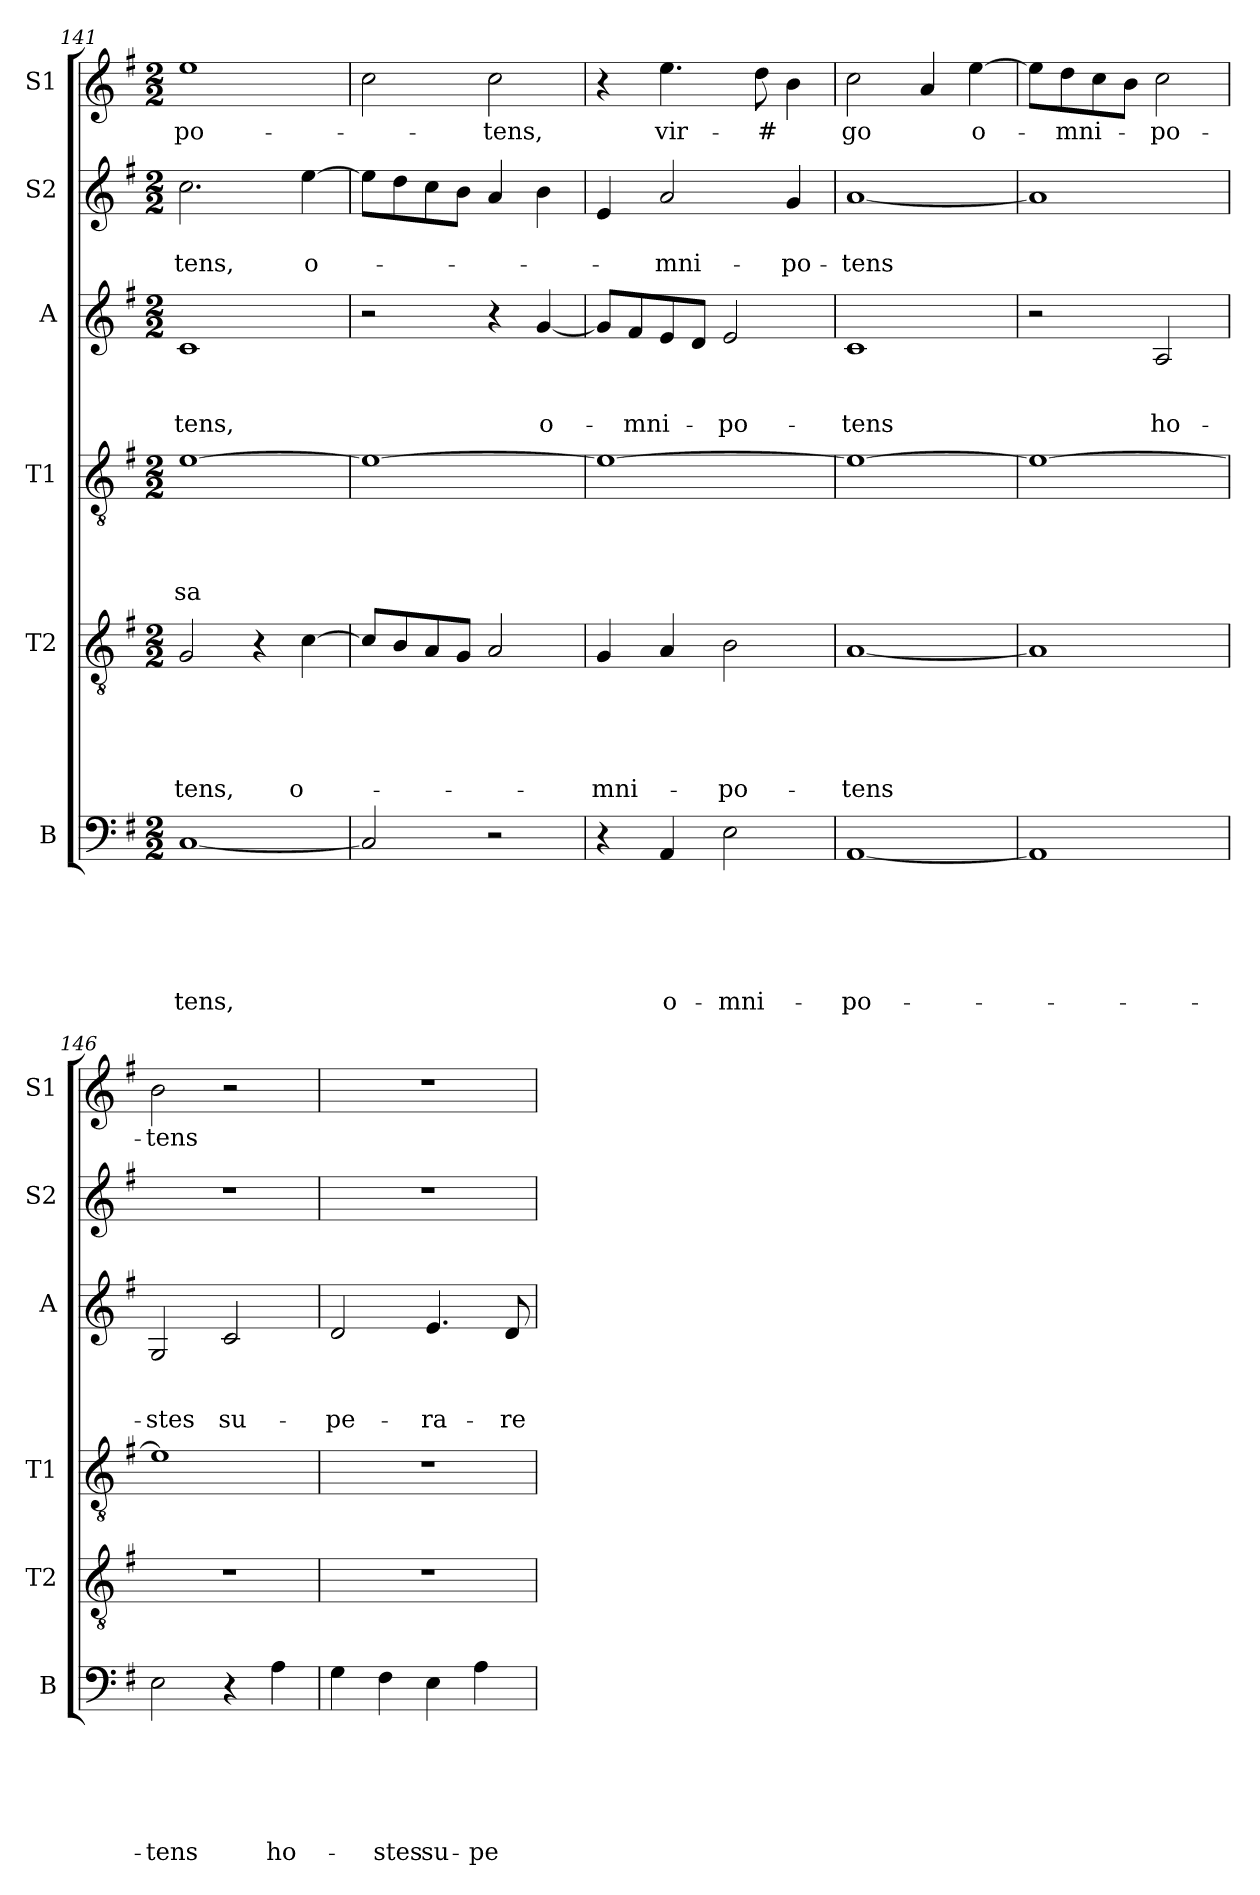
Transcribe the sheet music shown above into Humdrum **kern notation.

**kern	**text	**text	**text	**text	**text	**text	**kern	**text	**text	**text	**text	**text	**kern	**text	**text	**text	**text	**kern	**text	**text	**text	**kern	**text	**text	**kern	**text
*part6	*part6	*part6	*part6	*part6	*part6	*part6	*part5	*part5	*part5	*part5	*part5	*part5	*part4	*part4	*part4	*part4	*part4	*part3	*part3	*part3	*part3	*part2	*part2	*part2	*part1	*part1
*staff6	*staff6	*staff6	*staff6	*staff6	*staff6	*staff6	*staff5	*staff5	*staff5	*staff5	*staff5	*staff5	*staff4	*staff4	*staff4	*staff4	*staff4	*staff3	*staff3	*staff3	*staff3	*staff2	*staff2	*staff2	*staff1	*staff1
*I"B	*	*	*	*	*	*	*I"T2	*	*	*	*	*	*I"T1	*	*	*	*	*I"A	*	*	*	*I"S2	*	*	*I"S1	*
*I'B	*	*	*	*	*	*	*I'T2	*	*	*	*	*	*I'T1	*	*	*	*	*I'A	*	*	*	*I'S2	*	*	*I'S1	*
*clefF4	*	*	*	*	*	*	*clefGv2	*	*	*	*	*	*clefGv2	*	*	*	*	*clefG2	*	*	*	*clefG2	*	*	*clefG2	*
*k[f#]	*	*	*	*	*	*	*k[f#]	*	*	*	*	*	*k[f#]	*	*	*	*	*k[f#]	*	*	*	*k[f#]	*	*	*k[f#]	*
*G:	*	*	*	*	*	*	*G:	*	*	*	*	*	*G:	*	*	*	*	*G:	*	*	*	*G:	*	*	*G:	*
*M2/2	*	*	*	*	*	*	*M2/2	*	*	*	*	*	*M2/2	*	*	*	*	*M2/2	*	*	*	*M2/2	*	*	*M2/2	*
=141	=141	=141	=141	=141	=141	=141	=141	=141	=141	=141	=141	=141	=141	=141	=141	=141	=141	=141	=141	=141	=141	=141	=141	=141	=141	=141
!	!	!	!	!	!	!LO:LY:b	!	!	!	!	!	!LO:LY:b	!	!	!	!	!LO:LY:b	!	!	!	!LO:LY:b	!	!	!LO:LY:b	!	!LO:LY:b
[<1C	.	.	.	.	.	-tens,	2G/	.	.	.	.	-tens,	[>1e	.	.	.	-sa	1c	.	.	-tens,	2.cc\	.	-tens,	1ee	-po-
.	.	.	.	.	.	.	4r	.	.	.	.	.	.	.	.	.	.	.	.	.	.	.	.	.	.	.
!	!	!	!	!	!	!	!	!	!	!	!	!LO:LY:b	!	!	!	!	!	!	!	!	!	!	!	!LO:LY:b	!	!
.	.	.	.	.	.	.	[>4c\	.	.	.	.	o-	.	.	.	.	.	.	.	.	.	[>4ee\	.	o-	.	.
=142	=142	=142	=142	=142	=142	=142	=142	=142	=142	=142	=142	=142	=142	=142	=142	=142	=142	=142	=142	=142	=142	=142	=142	=142	=142	=142
2C/]	.	.	.	.	.	.	8c/L]	.	.	.	.	.	1e_	.	.	.	.	2r	.	.	.	8ee\L]	.	.	2cc\	.
.	.	.	.	.	.	.	8B/	.	.	.	.	.	.	.	.	.	.	.	.	.	.	8dd\	.	.	.	.
.	.	.	.	.	.	.	8A/	.	.	.	.	.	.	.	.	.	.	.	.	.	.	8cc\	.	.	.	.
.	.	.	.	.	.	.	8G/J	.	.	.	.	.	.	.	.	.	.	.	.	.	.	8b\J	.	.	.	.
!	!	!	!	!	!	!	!	!	!	!	!	!	!	!	!	!	!	!	!	!	!	!	!	!	!	!LO:LY:b
2r	.	.	.	.	.	.	2A/	.	.	.	.	.	.	.	.	.	.	4r	.	.	.	4a/	.	.	2cc\	-tens,
!	!	!	!	!	!	!	!	!	!	!	!	!	!	!	!	!	!	!	!	!	!LO:LY:b	!	!	!	!	!
.	.	.	.	.	.	.	.	.	.	.	.	.	.	.	.	.	.	[>4g/	.	.	o-	4b\	.	.	.	.
!!LO:PB:g=z
=143	=143	=143	=143	=143	=143	=143	=143	=143	=143	=143	=143	=143	=143	=143	=143	=143	=143	=143	=143	=143	=143	=143	=143	=143	=143	=143
!	!	!	!	!	!	!	!	!	!	!	!	!LO:LY:b	!	!	!	!	!	!	!	!	!	!	!	!	!	!
4r	.	.	.	.	.	.	4G/	.	.	.	.	-mni-	1e_	.	.	.	.	8g/L]	.	.	.	4e/	.	.	4r	.
!	!	!	!	!	!	!	!	!	!	!	!	!	!	!	!	!	!	!	!	!	!LO:LY:b	!	!	!	!	!
.	.	.	.	.	.	.	.	.	.	.	.	.	.	.	.	.	.	8f#/	.	.	-mni-	.	.	.	.	.
!	!	!	!	!	!	!LO:LY:b	!	!	!	!	!	!	!	!	!	!	!	!	!	!	!	!	!	!LO:LY:b	!	!LO:LY:b
4AA/	.	.	.	.	.	o-	4A/	.	.	.	.	.	.	.	.	.	.	8e/	.	.	.	2a/	.	-mni-	4.ee\	vir-
.	.	.	.	.	.	.	.	.	.	.	.	.	.	.	.	.	.	8d/J	.	.	.	.	.	.	.	.
!	!	!	!	!	!	!LO:LY:b	!	!	!	!	!	!LO:LY:b	!	!	!	!	!	!	!	!	!LO:LY:b	!	!	!	!	!
2E\	.	.	.	.	.	-mni-	2B\	.	.	.	.	-po-	.	.	.	.	.	2e/	.	.	-po-	.	.	.	.	.
!	!	!	!	!	!	!	!	!	!	!	!	!	!	!	!	!	!	!	!	!	!	!	!	!	!	!LO:LY:b
.	.	.	.	.	.	.	.	.	.	.	.	.	.	.	.	.	.	.	.	.	.	.	.	.	8dd\	-#
!	!	!	!	!	!	!	!	!	!	!	!	!	!	!	!	!	!	!	!	!	!	!	!	!LO:LY:b	!	!
.	.	.	.	.	.	.	.	.	.	.	.	.	.	.	.	.	.	.	.	.	.	4g/	.	-po-	4b\	.
=144	=144	=144	=144	=144	=144	=144	=144	=144	=144	=144	=144	=144	=144	=144	=144	=144	=144	=144	=144	=144	=144	=144	=144	=144	=144	=144
!	!	!	!	!	!	!LO:LY:b	!	!	!	!	!	!LO:LY:b	!	!	!	!	!	!	!	!	!LO:LY:b	!	!	!LO:LY:b	!	!LO:LY:b
[<1AA	.	.	.	.	.	-po-	[<1A	.	.	.	.	-tens	1e_	.	.	.	.	1c	.	.	-tens	[<1a	.	-tens	2cc\	go
.	.	.	.	.	.	.	.	.	.	.	.	.	.	.	.	.	.	.	.	.	.	.	.	.	4a/	.
!	!	!	!	!	!	!	!	!	!	!	!	!	!	!	!	!	!	!	!	!	!	!	!	!	!	!LO:LY:b
.	.	.	.	.	.	.	.	.	.	.	.	.	.	.	.	.	.	.	.	.	.	.	.	.	[>4ee\	o-
=145	=145	=145	=145	=145	=145	=145	=145	=145	=145	=145	=145	=145	=145	=145	=145	=145	=145	=145	=145	=145	=145	=145	=145	=145	=145	=145
1AA]	.	.	.	.	.	.	1A]	.	.	.	.	.	1e_	.	.	.	.	2r	.	.	.	1a]	.	.	8ee\L]	.
!	!	!	!	!	!	!	!	!	!	!	!	!	!	!	!	!	!	!	!	!	!	!	!	!	!	!LO:LY:b
.	.	.	.	.	.	.	.	.	.	.	.	.	.	.	.	.	.	.	.	.	.	.	.	.	8dd\	-mni-
.	.	.	.	.	.	.	.	.	.	.	.	.	.	.	.	.	.	.	.	.	.	.	.	.	8cc\	.
.	.	.	.	.	.	.	.	.	.	.	.	.	.	.	.	.	.	.	.	.	.	.	.	.	8b\J	.
!	!	!	!	!	!	!	!	!	!	!	!	!	!	!	!	!	!	!	!	!	!LO:LY:b	!	!	!	!	!LO:LY:b
.	.	.	.	.	.	.	.	.	.	.	.	.	.	.	.	.	.	2A/	.	.	ho-	.	.	.	2cc\	-po-
=146	=146	=146	=146	=146	=146	=146	=146	=146	=146	=146	=146	=146	=146	=146	=146	=146	=146	=146	=146	=146	=146	=146	=146	=146	=146	=146
!	!	!	!	!	!	!LO:LY:b	!	!	!	!	!	!	!	!	!	!	!	!	!	!	!LO:LY:b	!	!	!	!	!LO:LY:b
2E\	.	.	.	.	.	-tens	1r	.	.	.	.	.	1e]	.	.	.	.	2G/	.	.	-stes	1r	.	.	2b\	-tens
!	!	!	!	!	!	!	!	!	!	!	!	!	!	!	!	!	!	!	!	!	!LO:LY:b	!	!	!	!	!
4r	.	.	.	.	.	.	.	.	.	.	.	.	.	.	.	.	.	2c/	.	.	su-	.	.	.	2r	.
!	!	!	!	!	!	!LO:LY:b	!	!	!	!	!	!	!	!	!	!	!	!	!	!	!	!	!	!	!	!
4A\	.	.	.	.	.	ho-	.	.	.	.	.	.	.	.	.	.	.	.	.	.	.	.	.	.	.	.
=147	=147	=147	=147	=147	=147	=147	=147	=147	=147	=147	=147	=147	=147	=147	=147	=147	=147	=147	=147	=147	=147	=147	=147	=147	=147	=147
!	!	!	!	!	!	!	!	!	!	!	!	!	!	!	!	!	!	!	!	!	!LO:LY:b	!	!	!	!	!
4G\	.	.	.	.	.	.	1r	.	.	.	.	.	1r	.	.	.	.	2d/	.	.	-pe-	1r	.	.	1r	.
!	!	!	!	!	!	!LO:LY:b	!	!	!	!	!	!	!	!	!	!	!	!	!	!	!	!	!	!	!	!
4F#\	.	.	.	.	.	-stes	.	.	.	.	.	.	.	.	.	.	.	.	.	.	.	.	.	.	.	.
!	!	!	!	!	!	!LO:LY:b	!	!	!	!	!	!	!	!	!	!	!	!	!	!	!LO:LY:b	!	!	!	!	!
4E\	.	.	.	.	.	su-	.	.	.	.	.	.	.	.	.	.	.	4.e/	.	.	-ra-	.	.	.	.	.
!	!	!	!	!	!	!LO:LY:b	!	!	!	!	!	!	!	!	!	!	!	!	!	!	!	!	!	!	!	!
4A\	.	.	.	.	.	-pe-	.	.	.	.	.	.	.	.	.	.	.	.	.	.	.	.	.	.	.	.
!	!	!	!	!	!	!	!	!	!	!	!	!	!	!	!	!	!	!	!	!	!LO:LY:b	!	!	!	!	!
.	.	.	.	.	.	.	.	.	.	.	.	.	.	.	.	.	.	8d/	.	.	-re	.	.	.	.	.
=	=	=	=	=	=	=	=	=	=	=	=	=	=	=	=	=	=	=	=	=	=	=	=	=	=	=
*-	*-	*-	*-	*-	*-	*-	*-	*-	*-	*-	*-	*-	*-	*-	*-	*-	*-	*-	*-	*-	*-	*-	*-	*-	*-	*-
